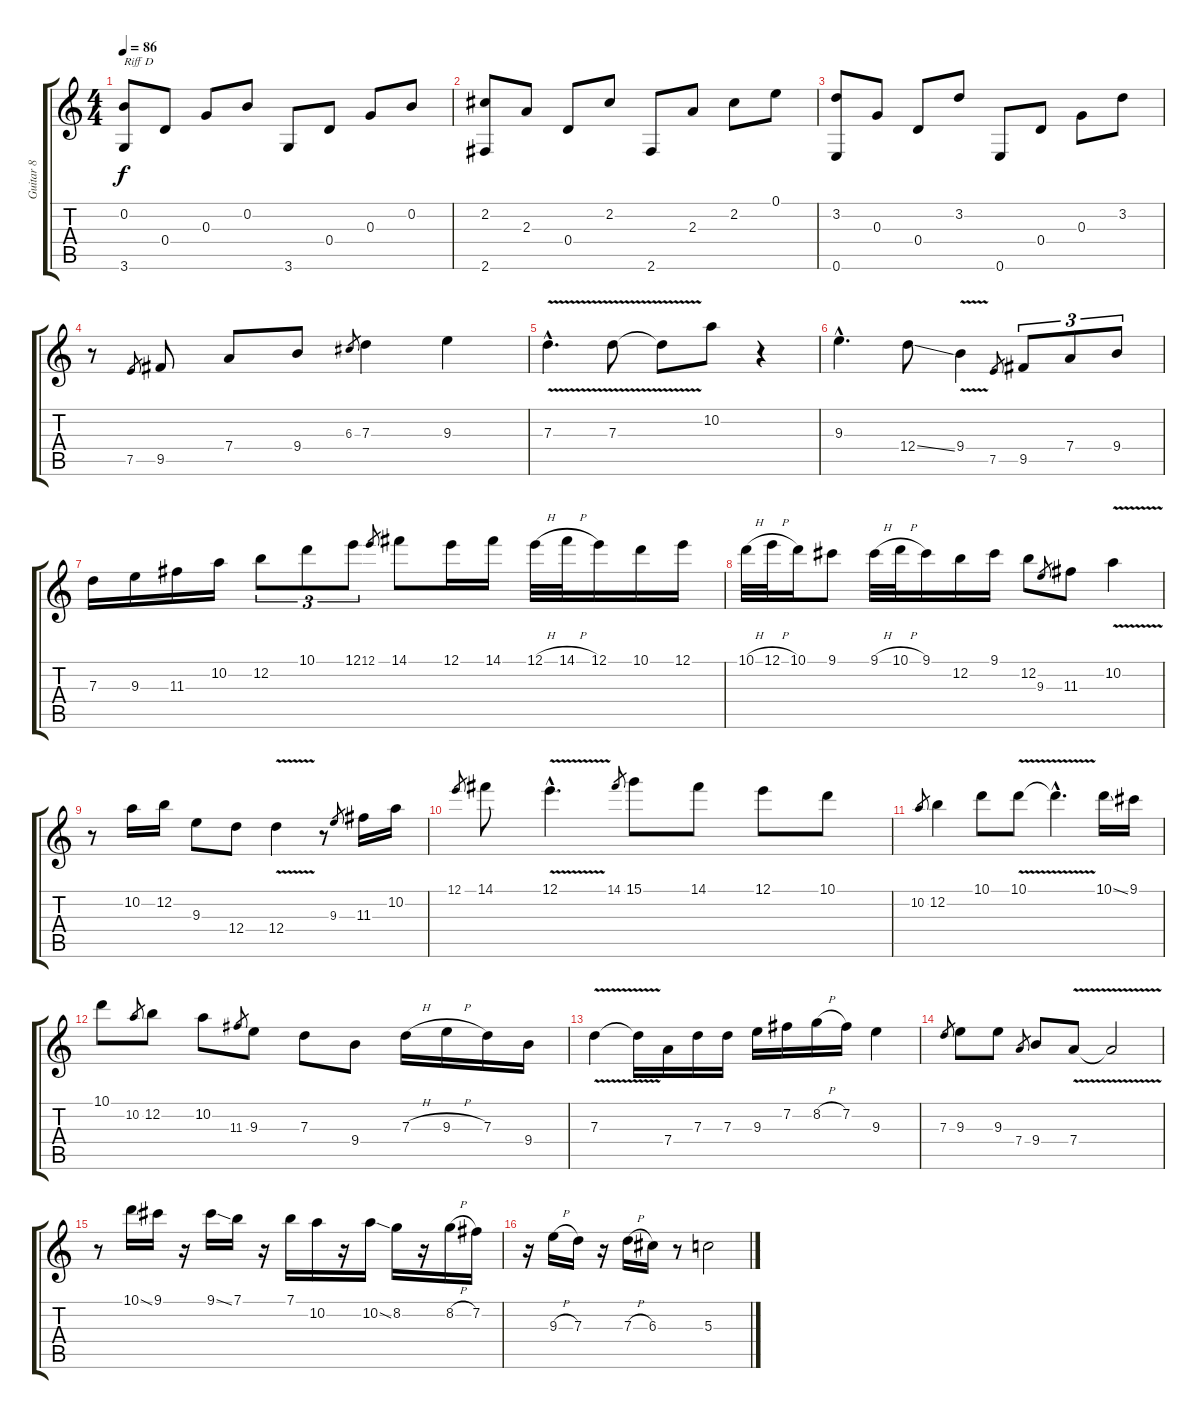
\track ("Guitar 8" "Guitar 8") {instrument electricguitarclean}
\staff {score tabs}
\tuning (E4 B3 G3 D3 A2 E2) {hide}
\ts (4 4)
\tempo 86
\clef g2
\ks c
(0.2 3.6).8{txt "Riff D" dy f} 0.4.8 0.3.8 0.2.8 3.6.8 0.4.8 0.3.8 0.2.8 |
(2.2 2.6).8 2.3.8 0.4.8 2.2.8 2.6.8 2.3.8 2.2.8 0.1.8 |
(3.2 0.6).8 0.3.8 0.4.8 3.2.8 0.6.8 0.4.8 0.3.8 3.2.8 |
r.8 7.5.8{gr} 9.5.8 7.4.8 9.4.8 6.3.8{gr} 7.3.4 9.3.4 |
7.3{v hac}.4{d} 7.3{v}.8 7.3{t}.8 10.2.8 r.4 |
9.3{hac}.4{d} 12.4{ss}.8 9.4{v}.4 7.5.8{gr} 9.5.8{tu (3 2)} 7.4.8{tu (3 2)} 9.4.8{tu (3 2)} |
7.3.16 9.3.16 11.3.16 10.2.16 12.2.8{tu (3 2)} 10.1.8{tu (3 2)} 12.1.8{tu (3 2)} 12.1.8{gr} 14.1.8 12.1.16 14.1.16 12.1{h}.32 14.1{h}.32 12.1.16 10.1.16 12.1.16 |
10.1{h}.32 12.1{h}.32 10.1.16 9.1.8 9.1{h}.32 10.1{h}.32 9.1.16 12.2.16 9.1.16 12.2.8 9.3.8{gr} 11.3.8 10.2{v}.4 |
r.8 10.2.16 12.2.16 9.3.8 12.4.8 12.4{v}.4 r.8 9.3.8{gr} 11.3.16 10.2.16 |
12.1.8{gr} 14.1.8 12.1{v hac}.4{d} 14.1.8{gr} 15.1.8 14.1.8 12.1.8 10.1.8 |
10.2.8{gr} 12.2.4 10.1.8 10.1{v}.8 10.1{hac t}.4{d} 10.1{ss}.16 9.1.16 |
10.1.8 10.2.8{gr} 12.2.8 10.2.8 11.3.8{gr} 9.3.8 7.3.8 9.4.8 7.3{h}.16 9.3{h}.16 7.3.16 9.4.16 |
7.3{v}.4 7.3{t}.16 7.4.16 7.3.16 7.3.16 9.3.16 7.2.16 8.2{h}.16 7.2.16 9.3.4 |
7.3.8{gr} 9.3.8 9.3.8 7.4.8{gr} 9.4.8 7.4{v}.8 7.4{t}.2 |
r.8 10.1{ss}.16 9.1.16 r.16 9.1{ss}.16 7.1.16 r.16 7.1.16 10.2.16 r.16 10.2{ss}.16 8.2.16 r.16 8.2{h}.16 7.2.16 |
r.16 9.3{h}.16 7.3.16 r.16 7.3{h}.16 6.3.16 r.8 5.3.2
